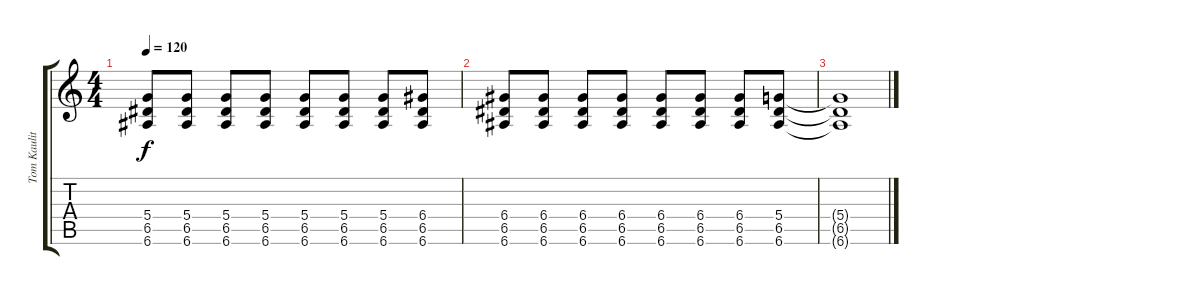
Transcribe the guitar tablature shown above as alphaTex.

\track ("Tom Kaulitz" "Tom Kaulit") {instrument electricguitarclean}
\staff {score tabs}
\tuning (E4 B3 G3 D3 A2 E2) {hide}
\ts (4 4)
\tempo 120
\clef g2
\ks c
(5.4 6.5 6.6).8{dy f} (5.4 6.5 6.6).8 (5.4 6.5 6.6).8 (5.4 6.5 6.6).8 (5.4 6.5 6.6).8 (5.4 6.5 6.6).8 (5.4 6.5 6.6).8 (6.4 6.5 6.6).8 |
(6.4 6.5 6.6).8 (6.4 6.5 6.6).8 (6.4 6.5 6.6).8 (6.4 6.5 6.6).8 (6.4 6.5 6.6).8 (6.4 6.5 6.6).8 (6.4 6.5 6.6).8 (5.4 6.5 6.6).8 |
(5.4{t} 6.5{t} 6.6{t}).1
